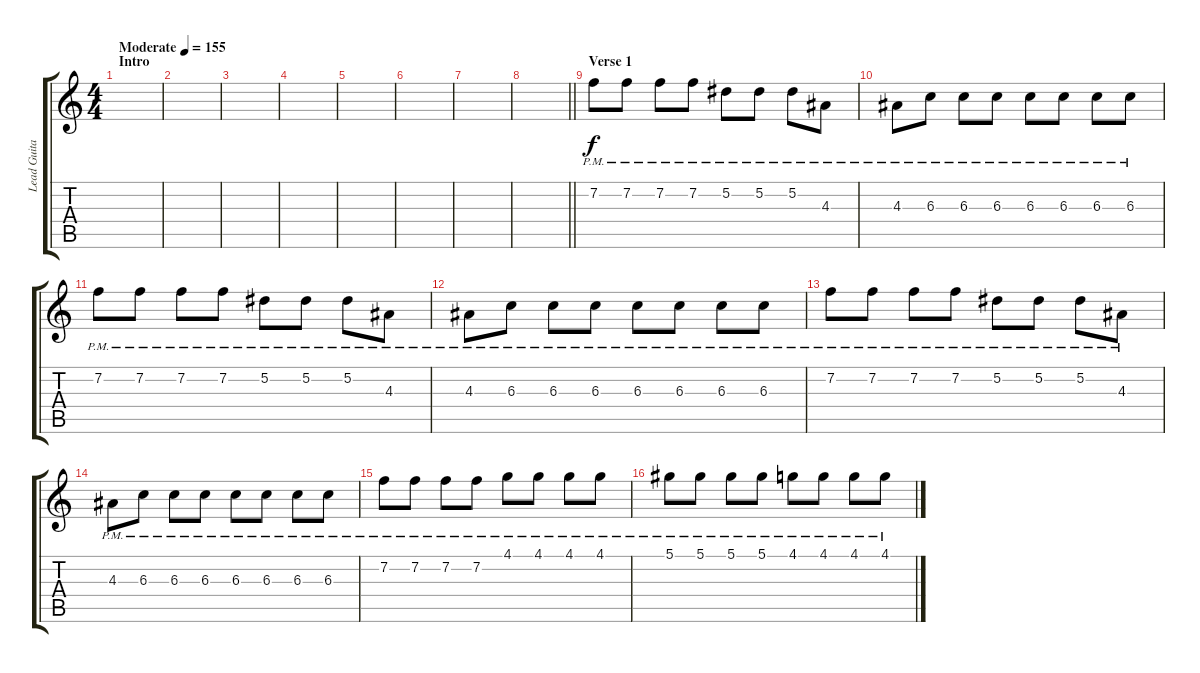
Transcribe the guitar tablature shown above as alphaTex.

\track ("Lead Guitar" "Lead Guita") {instrument distortionguitar}
\staff {score tabs}
\tuning (Eb4 Bb3 Gb3 Db3 Ab2 Db2) {hide}
\ts (4 4)
\section ("" "Intro")
\tempo (155 "Moderate")
\clef g2
\ks c
|
|
|
|
|
|
|
\barLineRight lightlight
|
\section ("" "Verse 1")
7.2{pm}.8 7.2{pm}.8 7.2{pm}.8 7.2{pm}.8 5.2{pm}.8 5.2{pm}.8 5.2{pm}.8 4.3{pm}.8 |
4.3{pm}.8 6.3{pm}.8 6.3{pm}.8 6.3{pm}.8 6.3{pm}.8 6.3{pm}.8 6.3{pm}.8 6.3{pm}.8 |
7.2{pm}.8 7.2{pm}.8 7.2{pm}.8 7.2{pm}.8 5.2{pm}.8 5.2{pm}.8 5.2{pm}.8 4.3{pm}.8 |
4.3{pm}.8 6.3{pm}.8 6.3{pm}.8 6.3{pm}.8 6.3{pm}.8 6.3{pm}.8 6.3{pm}.8 6.3{pm}.8 |
7.2{pm}.8 7.2{pm}.8 7.2{pm}.8 7.2{pm}.8 5.2{pm}.8 5.2{pm}.8 5.2{pm}.8 4.3{pm}.8 |
4.3{pm}.8 6.3{pm}.8 6.3{pm}.8 6.3{pm}.8 6.3{pm}.8 6.3{pm}.8 6.3{pm}.8 6.3{pm}.8 |
7.2{pm}.8 7.2{pm}.8 7.2{pm}.8 7.2{pm}.8 4.1{pm}.8 4.1{pm}.8 4.1{pm}.8 4.1{pm}.8 |
5.1{pm}.8 5.1{pm}.8 5.1{pm}.8 5.1{pm}.8 4.1{pm}.8 4.1{pm}.8 4.1{pm}.8 4.1{pm}.8
